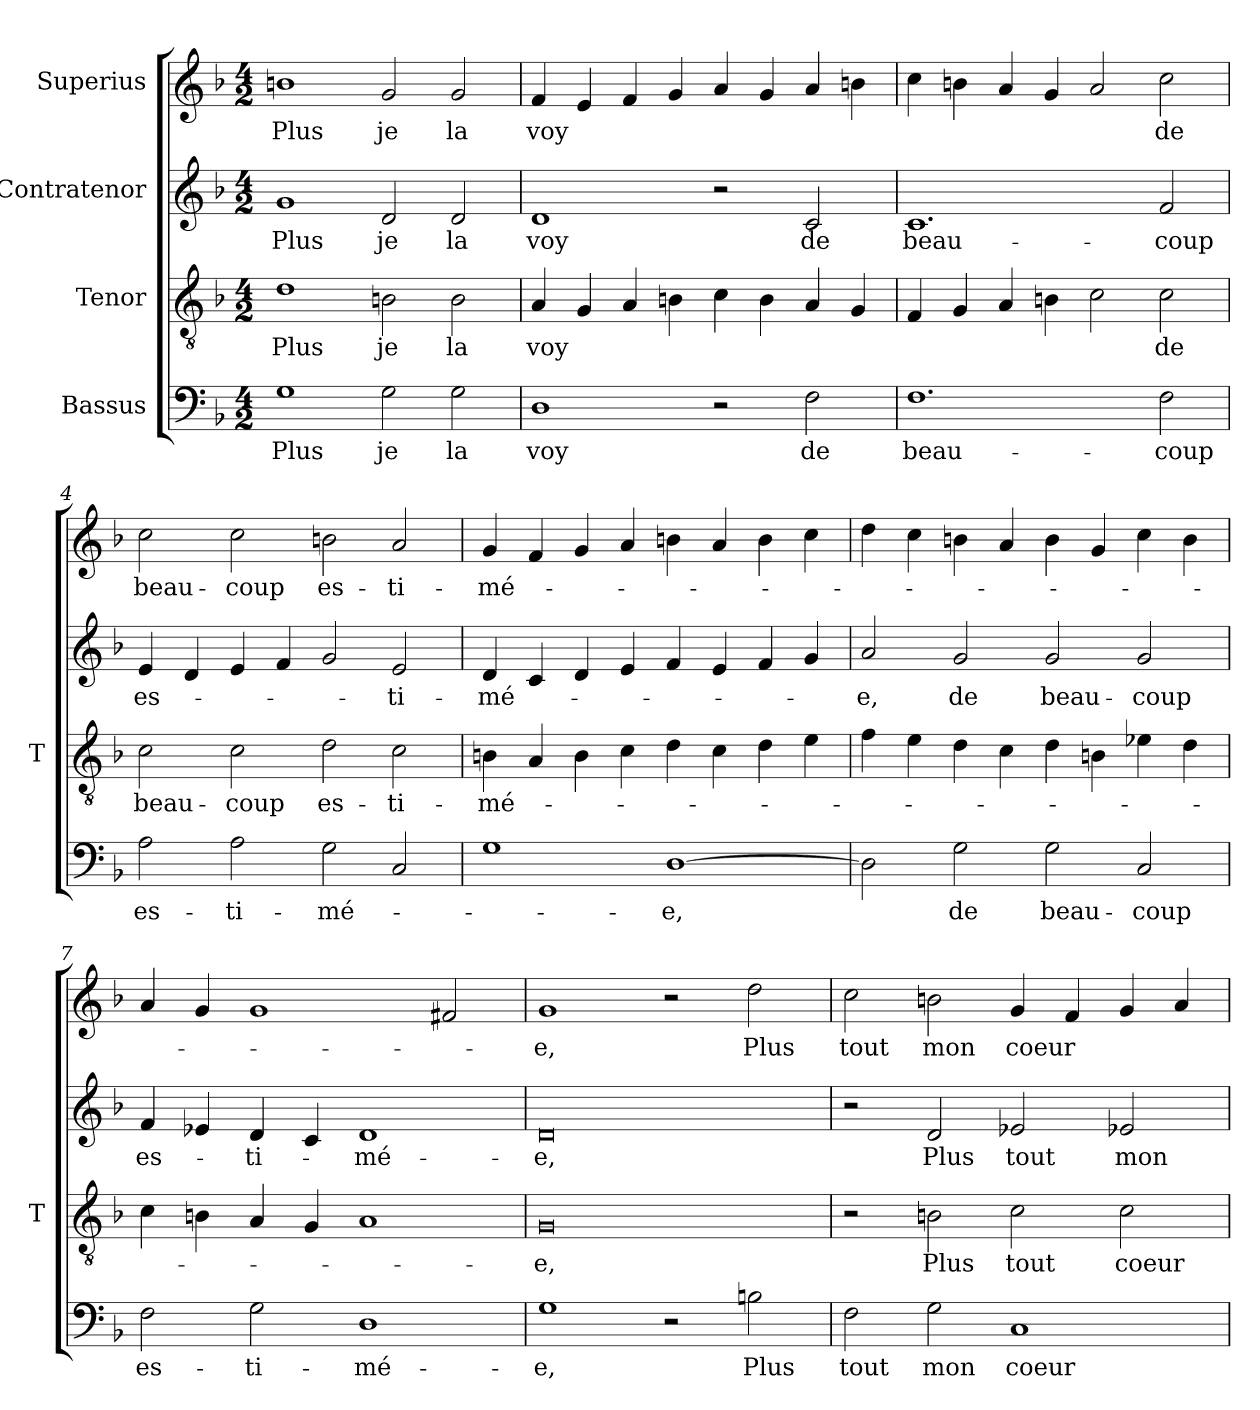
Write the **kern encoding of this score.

**kern	**text	**kern	**text	**kern	**text	**kern	**text
*part4	*part4	*part3	*part3	*part2	*part2	*part1	*part1
*staff4	*staff4	*staff3	*staff3	*staff2	*staff2	*staff1	*staff1
*I"Bassus	*	*I"Tenor	*	*I"Contratenor	*	*I"Superius	*
*	*	*I'T	*	*	*	*	*
*clefF4	*	*clefGv2	*	*clefG2	*	*clefG2	*
*k[b-]	*	*k[b-]	*	*k[b-]	*	*k[b-]	*
*M4/2	*	*M4/2	*	*M4/2	*	*M4/2	*
=1	=1	=1	=1	=1	=1	=1	=1
1G	-Plus	1d	-Plus	1g	-Plus	1b	-Plus
2G	-je	2B	-je	2d	-je	2g	-je
2G	-la	2B	-la	2d	-la	2g	-la
=2	=2	=2	=2	=2	=2	=2	=2
1D	-voy	4A	-voy	1d	-voy	4f	-voy
.	.	4G	.	.	.	4e	.
.	.	4A	.	.	.	4f	.
.	.	4B	.	.	.	4g	.
2r	.	4c	.	2r	.	4a	.
.	.	4B	.	.	.	4g	.
2F	-de	4A	.	2c	-de	4a	.
.	.	4G	.	.	.	4b	.
=3	=3	=3	=3	=3	=3	=3	=3
1.F	beau-	4F	.	1.c	beau-	4cc	.
.	.	4G	.	.	.	4b	.
.	.	4A	.	.	.	4a	.
.	.	4B	.	.	.	4g	.
.	.	2c	.	.	.	2a	.
2F	-coup	2c	-de	2f	-coup	2cc	-de
=4	=4	=4	=4	=4	=4	=4	=4
2A	es-	2c	beau-	4e	es-	2cc	beau-
.	.	.	.	4d	.	.	.
2A	ti-	2c	-coup	4e	.	2cc	-coup
.	.	.	.	4f	.	.	.
2G	mé-	2d	es-	2g	.	2b	es-
2C	.	2c	ti-	2e	ti-	2a	ti-
=5	=5	=5	=5	=5	=5	=5	=5
1G	.	4B	mé-	4d	mé-	4g	mé-
.	.	4A	.	4c	.	4f	.
.	.	4B	.	4d	.	4g	.
.	.	4c	.	4e	.	4a	.
[1D	-e,	4d	.	4f	.	4b	.
.	.	4c	.	4e	.	4a	.
.	.	4d	.	4f	.	4b	.
.	.	4e	.	4g	.	4cc	.
=6	=6	=6	=6	=6	=6	=6	=6
2D]	.	4f	.	2a	-e,	4dd	.
.	.	4e	.	.	.	4cc	.
2G	-de	4d	.	2g	-de	4b	.
.	.	4c	.	.	.	4a	.
2G	beau-	4d	.	2g	beau-	4b	.
.	.	4B	.	.	.	4g	.
2C	-coup	4e-X	.	2g	-coup	4cc	.
.	.	4d	.	.	.	4b	.
=7	=7	=7	=7	=7	=7	=7	=7
2F	es-	4c	.	4f	es-	4a	.
.	.	4B	.	4e-X	.	4g	.
2G	ti-	4A	.	4d	ti-	1g	.
.	.	4G	.	4c	.	.	.
1D	mé-	1A	.	1d	mé-	.	.
.	.	.	.	.	.	2f#X	.
=8	=8	=8	=8	=8	=8	=8	=8
1G	-e,	0G	-e,	0d	-e,	1g	-e,
2r	.	.	.	.	.	2r	.
2Bn	-Plus	.	.	.	.	2dd	-Plus
=9	=9	=9	=9	=9	=9	=9	=9
2F	-tout	2r	.	2r	.	2cc	-tout
2G	-mon	2B	-Plus	2d	-Plus	2b	-mon
1C	-coeur	2c	-tout	2e-X	-tout	4g	-coeur
.	.	.	.	.	.	4f	.
.	.	2c	-coeur	2e-X	-mon	4g	.
.	.	.	.	.	.	4a	.
=	=	=	=	=	=	=	=
*-	*-	*-	*-	*-	*-	*-	*-
